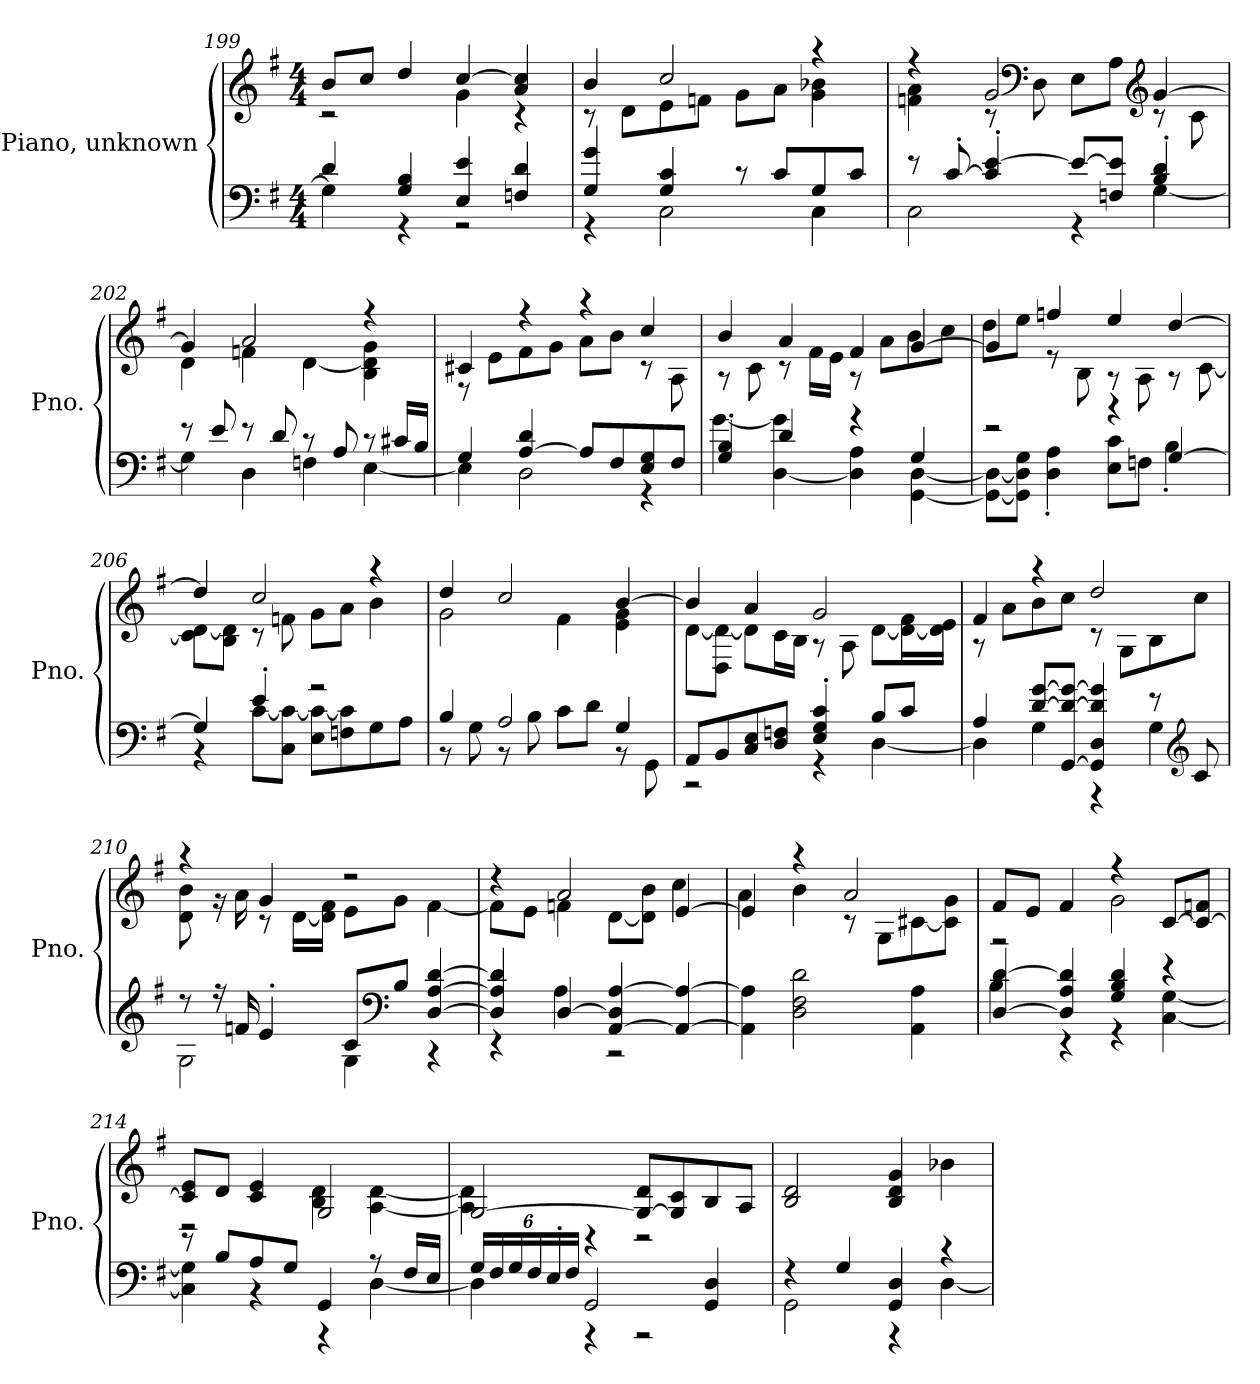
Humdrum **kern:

**kern	**kern
*part1	*part1
*staff2	*staff1
*I"Piano, unknown	*
*I'Pno.	*
*clefF4	*clefG2
*k[f#]	*k[f#]
*M4/4	*M4/4
=199	=199
*^	*^
4d/	4G\]	8b/L	2r
.	.	8cc/J	.
4G/ 4B/	4r	4dd/	.
4E/ 4e/	2r	[4cc/	4g\
4Fn/ 4d/	.	4a/ 4cc/]	4r
=200	=200	=200	=200
4G/ 4g/	4r	4b/	8r
.	.	.	8d\L
4G/ 4c/	2C\	2cc/	8e\
.	.	.	8fn\J
8r	.	.	8g\L
8c/L	.	.	8a\J
8G/	4C\	4r	4g\ 4b-X\
8c/J	.	.	.
=201	=201	=201	=201
8r	2C\	4r	4fn\ 4a\
[8c'/	.	.	.
4c/]' [4e/'	.	2g/	8r
*	*	*clefF4	*
.	.	.	8D\
8e/L_	4r	.	8E\L
8Fn/ 8e/]J	.	.	8A\J
*	*	*clefG2	*
4B/' 4d/'	[4G\	[4g/	8r
.	.	.	8c\
!!LO:LB:g=z	!!
=202	=202	=202	=202
8r	4G\]	4g/]	4d\
8e/	.	.	.
8r	4D\	2a/	4fn\
8d/	.	.	.
8r	4Fn\	.	[4d\
8A/	.	.	.
8r	[4E\	4r	4B\ 4d\] 4g\
16c#X/LL	.	.	.
16B/JJ	.	.	.
=203	=203	=203	=203
4G/	4E\]	4c#X/	8r
.	.	.	8e\L
[4A/ 4d/	2D\	4r	8f#\
.	.	.	8g\J
8A/L]	.	4r	8a\L
8F#/	.	.	8b\J
8E/ 8G/	4r	4cc/	8r
8F#/J	.	.	8A\
=204	=204	=204	=204
4G/' 4B/'	[4g\	4b/	8r
.	.	.	8c\
4d/	[4D\ 4g\]	4a/	8r
.	.	.	16f#\LL
.	.	.	16e\JJ
4r	4D\] 4A\	4f#/	8r
.	.	.	8a\L
4G/	[4GG\ [4D\	[4g/	8b\
.	.	.	8cc\J
=205	=205	=205	=205
2r	8GG\_ 8D\_L	4g/]	8dd\L
.	8GG\] 8D\] 8G\J	.	8ee\J
.	4D\' 4A\'	4ffn/	8r
.	.	.	8B\
4r	8E\ 8c\L	4ee/	8r
.	8Fn\J	.	8A\
[4G/	4B'\	[4dd/	8r
.	.	.	[8c\
!!LO:LB:g=z	!!
=206	=206	=206	=206
4G/]	4r	4dd/]	8c\] [8d\L
.	.	.	8B\ 8d\]J
4e'/	[8c\L	2cc/	8r
.	8C\ 8c\_J	.	8fn\
2r	8E\ 8c\_L	.	8g\L
.	8Fn\ 8c\]	.	8a\J
.	8G\	4r	4b\
.	8A\J	.	.
=207	=207	=207	=207
4B/	8r	4dd/	2g\
.	8G\	.	.
2A/	8r	2cc/	.
.	8B\	.	.
.	8c\L	.	4f#\
.	8d\J	.	.
4G/	8r	[4b/	4e\ 4g\
.	8GG\	.	.
=208	=208	=208	=208
8AA/L	2r	4b/]	[8d\L
8BB/	.	.	8D\ 8d\_J
8C/ 8E/	.	4a/	8d\L]
8D/ 8Fn/J	.	.	16c\L
.	.	.	16B\JJ
4E/' 4G/' 4c/'	4r	2g/	8r
.	.	.	8A\
8B/L	[4D\	.	[8d\L
8c/J	.	.	16d\_ 16f#\L
.	.	.	16d\] 16e\JJ
!!LO:LB:g=z	!!
=209	=209	=209	=209
4A/	4D\]	4f#/	8r
.	.	.	8a\L
[8d/ [8g/L	4G\	4r	8b\
[8GG/ 8d/_ 8g/_J	.	.	8cc\J
4GG/] 4D/ 4d/] 4g/]	4r	2dd/	8r
.	.	.	8G\L
8r	4G\	.	8B\
*clefG2	*	*	*
8c/	.	.	8cc\J
=210	=210	=210	=210
8r	2G\	4r	8d\ 8b\
16r	.	.	16r
16fn/	.	.	16a\
4e'/	.	4g/	8r
.	.	.	[16d\LL
.	.	.	16d\] 16f#\JJ
8c/L	4G\	2r	8e\L
*clefF4	*	*	*
8B/J	.	.	8g\J
[4D/ [4A/ [4d/	4r	.	[4f#\
=211	=211	=211	=211
4D/] 4A/] 4d/]	4r	4r	8f#\L]
.	.	.	8e\J
[4D/	4A\	2a/	4fn\
[4AA/ 4D/] [4A/	2r	.	[8d\L
.	.	.	8d\] 8b\J
4AA/_ 4A/_	.	[4e/	4cc\
*v	*v	*	*
=212	=212	=212
4AA\] 4A\]	4e/]	4a\
2D\ 2F#\ 2d\	4r	4b\
.	2a/	8r
.	.	8G\L
4AA\ 4A\	.	[8c#X\
.	.	8c#\] 8g\J
!!LO:LB:g=z	!!
=213	=213	=213
*^	*	*
[4D/ [4d/	4B\	8f#/L	2r
.	.	8e/J	.
4D/] 4A/ 4d/]	4r	4f#/	.
4G/ 4B/ 4d/	4r	4r	2g\
4r	[4C\ [4G\	[8c/L	.
.	.	8c/_ 8fn/J	.
=214	=214	=214	=214
8r	4C\] 4G\]	8c/] 8e/L	2r
8B/L	.	8d/J	.
8A/	4r	4c/ 4e/	.
8G/J	.	.	.
4GG/	4r	2G/	4B\ 4d\
8r	[4D\	.	[4A\ [4d\
16F#/LL	.	.	.
16E/JJ	.	.	.
=215	=215	=215	=215
*Xbrackettup	*	*	*
24G/LL	4D\]	[2G/	4A\] 4d\]
24F#/	.	.	.
24G/	.	.	.
24F#/	.	.	.
24E'/	.	.	.
24F#/JJ	.	.	.
2GG/	4r	.	4r
.	2r	8G/_ 8d/L	2r
.	.	8G/] 8c/	.
4GG/ 4D/	.	8B/	.
.	.	8A/J	.
*	*	*v	*v
=216	=216	=216
4r	2GG\	2B/ 2d/
4G/	.	.
4GG/ 4D/	4r	4B/ 4d/ 4g/
4r	[4D\	4b-X\
*v	*v	*
=	=
*-	*-
